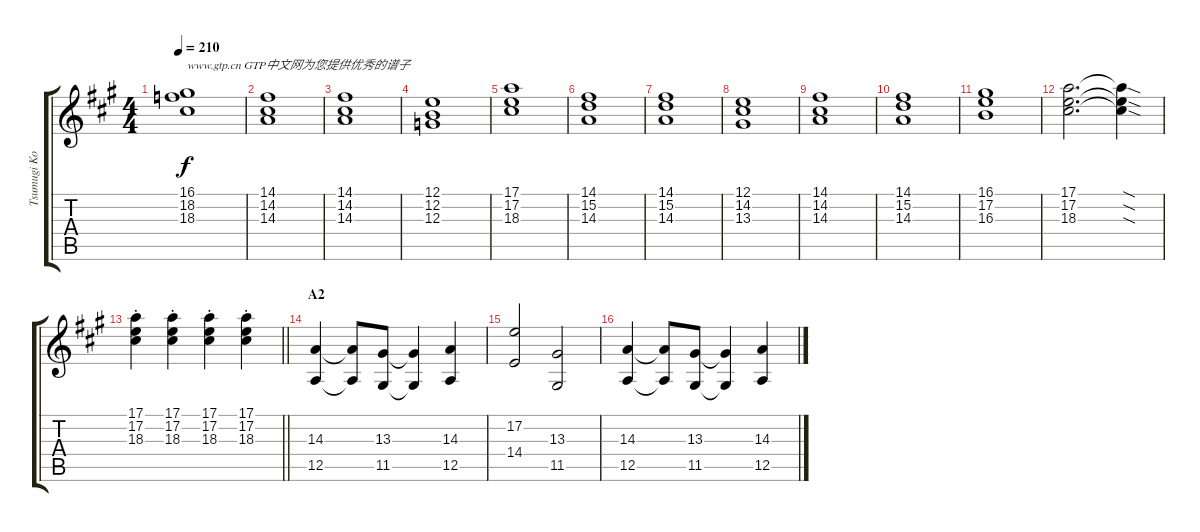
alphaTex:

\track ("Tsumugi Kotobuki" "Tsumugi Ko") {instrument lead2sawtooth}
\staff {score tabs}
\tuning (E4 B3 G3 D3 A2 E2) {hide}
\ts (4 4)
\tempo 210
\clef g2
\ks a
(16.1 18.2 18.3).1{txt "www.gtp.cn GTP中文网为您提供优秀的谱子" dy f} |
(14.1 14.2 14.3).1 |
(14.1 14.2 14.3).1 |
(12.1 12.2 12.3).1 |
(17.1 17.2 18.3).1 |
(14.1 15.2 14.3).1 |
(14.1 15.2 14.3).1 |
(12.1 14.2 13.3).1 |
(14.1 14.2 14.3).1 |
(14.1 15.2 14.3).1 |
(16.1 17.2 16.3).1 |
(17.1 17.2 18.3).2{d} (17.1{sod t} 17.2{sod t} 18.3{sod t}).4 |
\barLineRight lightlight
(17.1{st} 17.2{st} 18.3{st}).4 (17.1{st} 17.2{st} 18.3{st}).4 (17.1{st} 17.2{st} 18.3{st}).4 (17.1{st} 17.2{st} 18.3{st}).4 |
\section ("" "A2")
(14.3 12.5).4 (14.3{t} 12.5{t}).8 (13.3 11.5).8 (13.3{t} 11.5{t}).4 (14.3 12.5).4 |
(17.2 14.4).2 (13.3 11.5).2 |
(14.3 12.5).4 (14.3{t} 12.5{t}).8 (13.3 11.5).8 (13.3{t} 11.5{t}).4 (14.3 12.5).4
